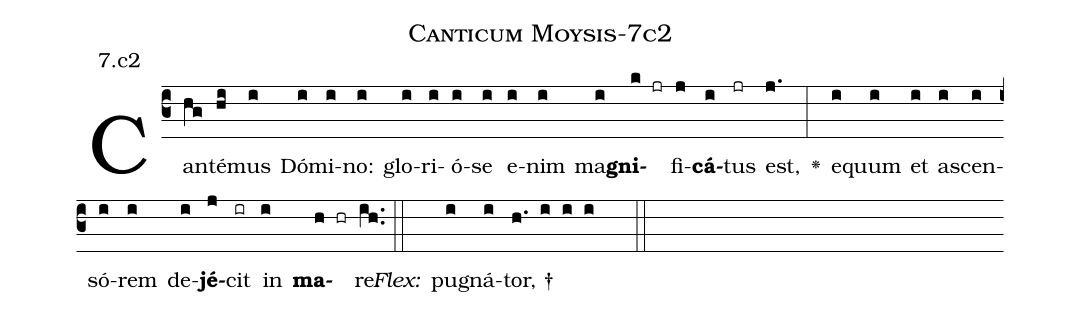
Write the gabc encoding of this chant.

name: Canticum Moysis-7c2;
annotation: 7.c2;
%%
(c3)Can(hg)té(hi)mus(i) Dó(i)mi(i)no:(i) glo(i)ri(i)ó(i)se(i) e(i)nim(i) ma(i)<b>gni</b>(k jr)fi(j)<b>cá</b>(i)tus(jr) est,(j.) <v>\greheightstar</v>(:) e(i)quum(i) et(i) a(i)scen(i)só(i)rem(i) de(i)<b>jé</b>(j)cit(ir) in(i) <b>ma</b>(h hr)re.(ih..) (::)
<i>Flex:</i>()  pu(i)gná(i)tor, †(h. i i i  ::)

%E(i) u(i) o(j) u(i) a(h) e.(ih..) (::)
